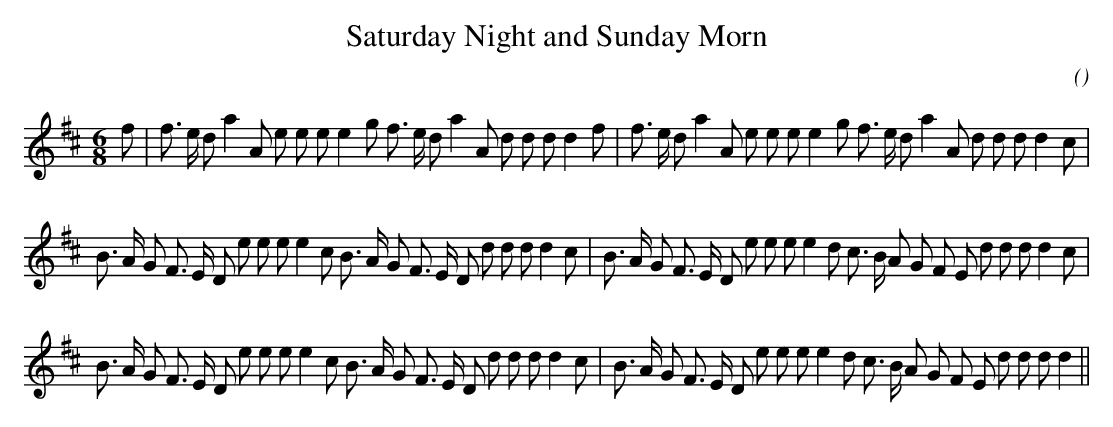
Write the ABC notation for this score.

X:1
T: Saturday Night and Sunday Morn
C:
O:
M:6/8
K:D
K:D
M:6/8
L:1/16
f2 |f3 e d2 a4 A2 e2 e2 e2 e4 g2 f3 e d2 a4 A2 d2 d2 d2 d4 f2 |f3 e d2 a4 A2 e2 e2 e2 e4 g2 f3 e d2 a4 A2 d2 d2 d2 d4 c2 |
B3 A G2 F3 E D2 e2 e2 e2 e4 c2 B3 A G2 F3 E D2 d2 d2 d2 d4 c2 |B3 A G2 F3 E D2 e2 e2 e2 e4 d2 c3 B A2 G2 F2 E2 d2 d2 d2 d4 c2 |
B3 A G2 F3 E D2 e2 e2 e2 e4 c2 B3 A G2 F3 E D2 d2 d2 d2 d4 c2 |B3 A G2 F3 E D2 e2 e2 e2 e4 d2 c3 B A2 G2 F2 E2 d2 d2 d2 d4 ||
